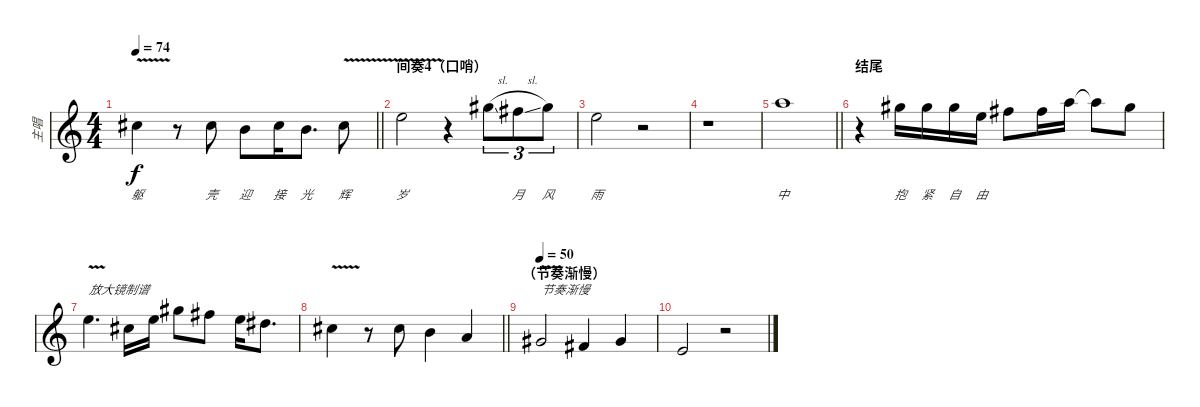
\track ("主唱" "主唱") {instrument voiceoohs}
\staff {score}
\tuning (E4 B3 G3 D3 A2 E2) {hide}
\ts (4 4)
\tempo 74
\clef g2
\barLineRight lightlight
\ks c
14.2{v}.4{lyrics (0 "躯") lyrics (1 "") lyrics (2 "") lyrics (3 "") lyrics (4 "") dy f} r.8 14.2.8{lyrics (0 "壳") lyrics (1 "") lyrics (2 "") lyrics (3 "") lyrics (4 "")} 16.3.8{lyrics (0 "迎") lyrics (1 "") lyrics (2 "") lyrics (3 "") lyrics (4 "")} 14.2.16{lyrics (0 "接") lyrics (1 "") lyrics (2 "") lyrics (3 "") lyrics (4 "")} 16.3.8{d lyrics (0 "光") lyrics (1 "") lyrics (2 "") lyrics (3 "") lyrics (4 "")} 14.2{v}.8{lyrics (0 "辉") lyrics (1 "") lyrics (2 "") lyrics (3 "") lyrics (4 "")} |
\section ("" "间奏4（口哨）")
17.2{v}.2{lyrics (0 "岁") lyrics (1 "") lyrics (2 "") lyrics (3 "") lyrics (4 "")} r.4 21.2{sl}.8{tu (3 2) lyrics (0 "") lyrics (1 "") lyrics (2 "") lyrics (3 "") lyrics (4 "")} 19.2{sl}.8{tu (3 2) lyrics (0 "月") lyrics (1 "") lyrics (2 "") lyrics (3 "") lyrics (4 "")} 21.2.8{tu (3 2) lyrics (0 "风") lyrics (1 "") lyrics (2 "") lyrics (3 "") lyrics (4 "")} |
17.2.2{lyrics (0 "雨") lyrics (1 "") lyrics (2 "") lyrics (3 "") lyrics (4 "")} r.2 |
r.1 |
\barLineRight lightlight
17.1{be (custom 0 0 7 4 15 4 30 4 60 4)}.1{lyrics (0 "中") lyrics (1 "") lyrics (2 "") lyrics (3 "") lyrics (4 "")} |
\section ("" "结尾")
r.4 16.1.16{lyrics (0 "抱") lyrics (1 "") lyrics (2 "") lyrics (3 "") lyrics (4 "")} 16.1.16{lyrics (0 "紧") lyrics (1 "") lyrics (2 "") lyrics (3 "") lyrics (4 "")} 16.1.16{lyrics (0 "自") lyrics (1 "") lyrics (2 "") lyrics (3 "") lyrics (4 "")} 17.2.16{lyrics (0 "由") lyrics (1 "") lyrics (2 "") lyrics (3 "") lyrics (4 "")} 14.1.8 14.1.16 17.1.16 17.1{t}.8 16.1.8 |
17.2{v}.4{d txt "放大镜制谱"} 18.3.16 17.2.16 16.1.8 14.1.8 12.1.16 11.1.8{d} |
\barLineRight lightlight
9.1{v}.4 r.8 9.1.8 7.1.4 5.1.4 |
\section ("" "（节奏渐慢）")
\tempo 50
4.1{v}.2{txt "节奏渐慢"} 2.1.4 4.1.4 |
0.1.2 r.2
